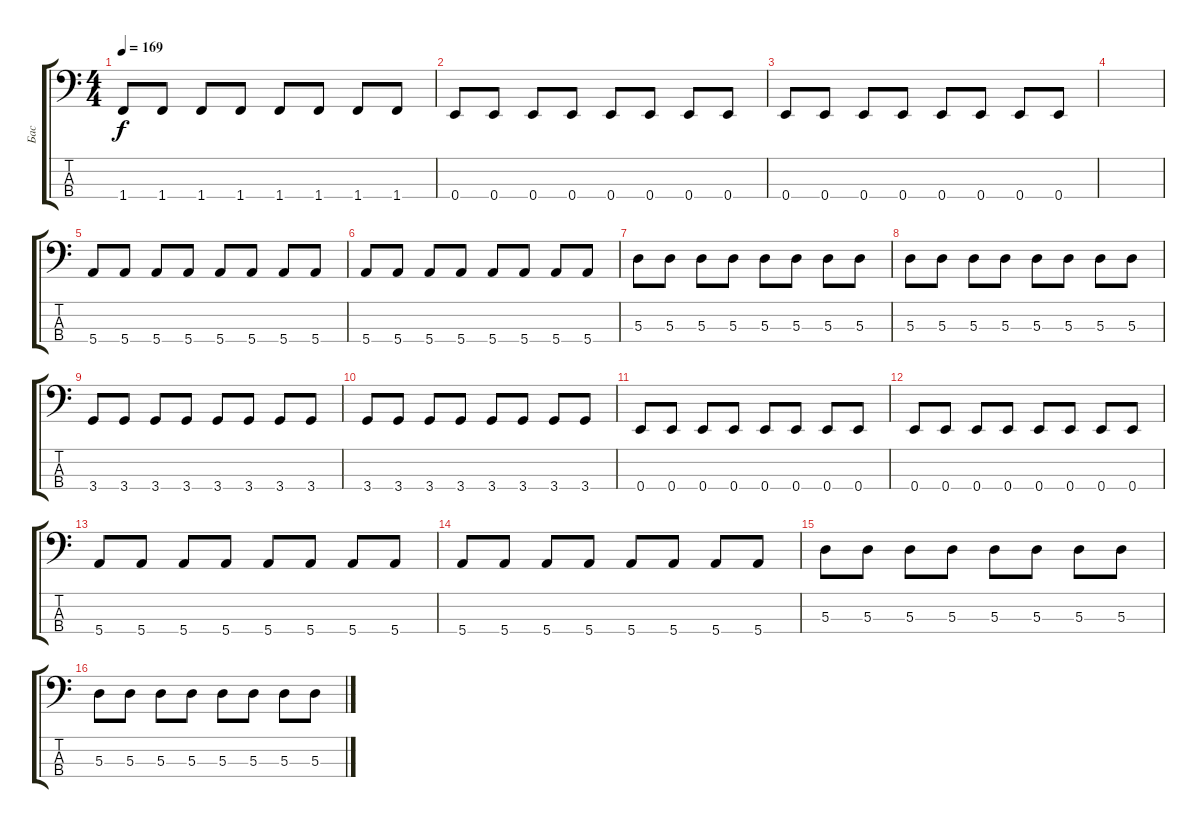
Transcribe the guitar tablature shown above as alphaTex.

\track ("Бас" "Бас") {instrument electricbassfinger}
\staff {score tabs}
\tuning (G2 D2 A1 E1) {hide}
\ts (4 4)
\tempo 169
\clef f4
\ks c
1.4.8{dy f} 1.4.8 1.4.8 1.4.8 1.4.8 1.4.8 1.4.8 1.4.8 |
0.4.8 0.4.8 0.4.8 0.4.8 0.4.8 0.4.8 0.4.8 0.4.8 |
0.4.8 0.4.8 0.4.8 0.4.8 0.4.8 0.4.8 0.4.8 0.4.8 |
|
5.4.8 5.4.8 5.4.8 5.4.8 5.4.8 5.4.8 5.4.8 5.4.8 |
5.4.8 5.4.8 5.4.8 5.4.8 5.4.8 5.4.8 5.4.8 5.4.8 |
5.3.8 5.3.8 5.3.8 5.3.8 5.3.8 5.3.8 5.3.8 5.3.8 |
5.3.8 5.3.8 5.3.8 5.3.8 5.3.8 5.3.8 5.3.8 5.3.8 |
3.4.8 3.4.8 3.4.8 3.4.8 3.4.8 3.4.8 3.4.8 3.4.8 |
3.4.8 3.4.8 3.4.8 3.4.8 3.4.8 3.4.8 3.4.8 3.4.8 |
0.4.8 0.4.8 0.4.8 0.4.8 0.4.8 0.4.8 0.4.8 0.4.8 |
0.4.8 0.4.8 0.4.8 0.4.8 0.4.8 0.4.8 0.4.8 0.4.8 |
5.4.8 5.4.8 5.4.8 5.4.8 5.4.8 5.4.8 5.4.8 5.4.8 |
5.4.8 5.4.8 5.4.8 5.4.8 5.4.8 5.4.8 5.4.8 5.4.8 |
5.3.8 5.3.8 5.3.8 5.3.8 5.3.8 5.3.8 5.3.8 5.3.8 |
5.3.8 5.3.8 5.3.8 5.3.8 5.3.8 5.3.8 5.3.8 5.3.8
